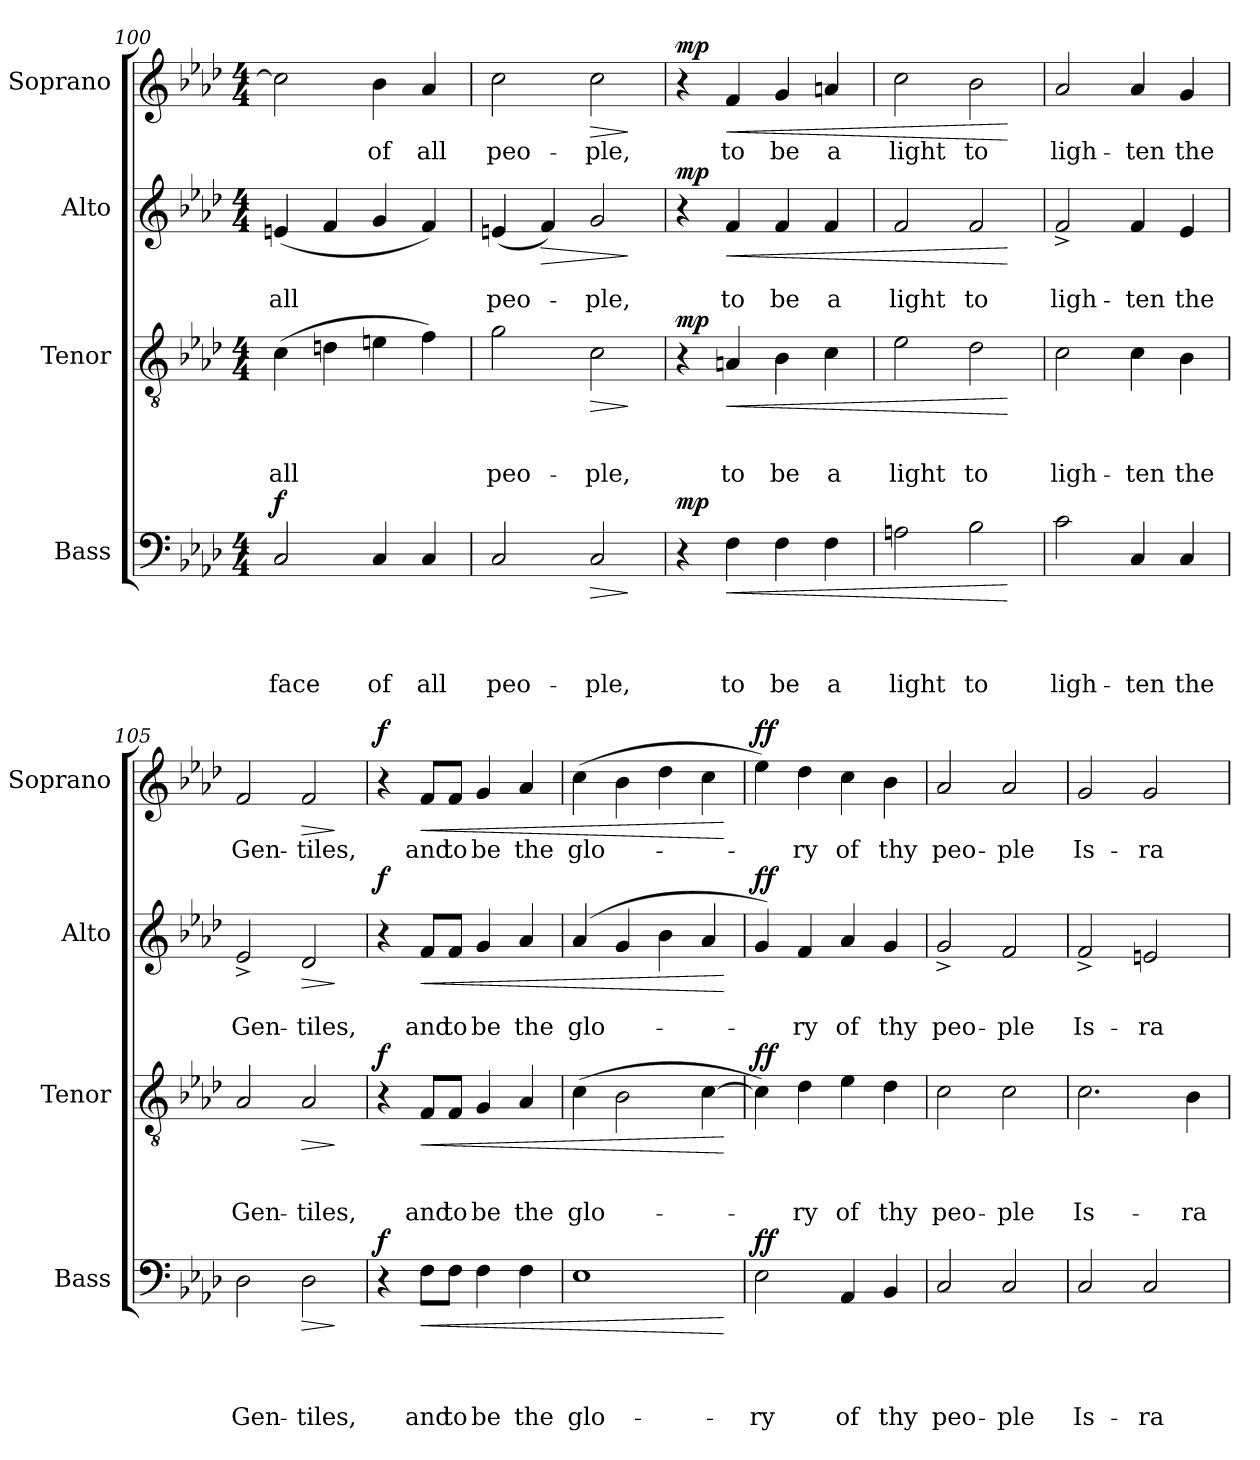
**kern	**text	**text	**text	**text	**dynam	**kern	**text	**text	**text	**dynam	**kern	**text	**text	**dynam	**kern	**text	**dynam
*part4	*part4	*part4	*part4	*part4	*part4	*part3	*part3	*part3	*part3	*part3	*part2	*part2	*part2	*part2	*part1	*part1	*part1
*staff4	*staff4	*staff4	*staff4	*staff4	*staff4	*staff3	*staff3	*staff3	*staff3	*staff3	*staff2	*staff2	*staff2	*staff2	*staff1	*staff1	*staff1
*I"Bass	*	*	*	*	*	*I"Tenor	*	*	*	*	*I"Alto	*	*	*	*I"Soprano	*	*
*I'Bass	*	*	*	*	*	*I'Tenor	*	*	*	*	*I'Alto	*	*	*	*I'Soprano	*	*
*clefF4	*	*	*	*	*	*clefGv2	*	*	*	*	*clefG2	*	*	*	*clefG2	*	*
*k[b-e-a-d-]	*	*	*	*	*	*k[b-e-a-d-]	*	*	*	*	*k[b-e-a-d-]	*	*	*	*k[b-e-a-d-]	*	*
*A-:	*	*	*	*	*	*A-:	*	*	*	*	*A-:	*	*	*	*A-:	*	*
*M4/4	*	*	*	*	*	*M4/4	*	*	*	*	*M4/4	*	*	*	*M4/4	*	*
=100	=100	=100	=100	=100	=100	=100	=100	=100	=100	=100	=100	=100	=100	=100	=100	=100	=100
!	!	!	!	!LO:LY:b	!LO:DY:a	!	!	!	!LO:LY:b	!	!	!	!LO:LY:b	!	!	!	!
2C/	.	.	.	face	f	(>4c\	.	.	all	.	(<4en/	.	all	.	2cc\]	.	.
.	.	.	.	.	.	4dn\	.	.	.	.	4f/	.	.	.	.	.	.
!	!	!	!	!LO:LY:b	!	!	!	!	!	!	!	!	!	!	!	!LO:LY:b	!
4C/	.	.	.	of	.	4en\	.	.	.	.	4g/	.	.	.	4b-\	of	.
!	!	!	!	!LO:LY:b	!	!	!	!	!	!	!	!	!	!	!	!LO:LY:b	!
4C/	.	.	.	all	.	4f\)	.	.	.	.	4f/)	.	.	.	4a-/	all	.
=101	=101	=101	=101	=101	=101	=101	=101	=101	=101	=101	=101	=101	=101	=101	=101	=101	=101
!	!	!	!	!LO:LY:b	!	!	!	!	!LO:LY:b	!	!	!	!LO:LY:b	!	!	!LO:LY:b	!
2C/	.	.	.	peo-	.	2g\	.	.	peo-	.	(<4en/	.	peo-	.	2cc\	peo-	.
!	!	!	!	!	!	!	!	!	!	!	!	!	!	!LO:HP:b	!	!	!
.	.	.	.	.	.	.	.	.	.	.	4f/)	.	.	>	.	.	.
!	!	!	!	!LO:LY:b	!LO:HP:b	!	!	!	!LO:LY:b	!LO:HP:b	!	!	!LO:LY:b	!	!	!LO:LY:b	!LO:HP:b
2C/	.	.	.	-ple,	>	2c\	.	.	-ple,	>	2g/	.	-ple,	.	2cc\	-ple,	>
.	.	.	.	.	]	.	.	.	.	]	.	.	.	]	.	.	]
!!LO:LB:g=z
=102	=102	=102	=102	=102	=102	=102	=102	=102	=102	=102	=102	=102	=102	=102	=102	=102	=102
!	!	!	!	!	!LO:DY:a	!	!	!	!	!LO:DY:a	!	!	!	!LO:DY:a	!	!	!LO:DY:a
4r	.	.	.	.	mp	4r	.	.	.	mp	4r	.	.	mp	4r	.	mp
!	!	!	!	!LO:LY:b	!LO:HP:b	!	!	!	!LO:LY:b	!LO:HP:b	!	!	!LO:LY:b	!LO:HP:b	!	!LO:LY:b	!LO:HP:b
4F\	.	.	.	to	<	4An/	.	.	to	<	4f/	.	to	<	4f/	to	<
!	!	!	!	!LO:LY:b	!	!	!	!	!LO:LY:b	!	!	!	!LO:LY:b	!	!	!LO:LY:b	!
4F\	.	.	.	be	.	4B-\	.	.	be	.	4f/	.	be	.	4g/	be	.
!	!	!	!	!LO:LY:b	!	!	!	!	!LO:LY:b	!	!	!	!LO:LY:b	!	!	!LO:LY:b	!
4F\	.	.	.	a	.	4c\	.	.	a	.	4f/	.	a	.	4an/	a	.
=103	=103	=103	=103	=103	=103	=103	=103	=103	=103	=103	=103	=103	=103	=103	=103	=103	=103
!	!	!	!	!LO:LY:b	!	!	!	!	!LO:LY:b	!	!	!	!LO:LY:b	!	!	!LO:LY:b	!
2An\	.	.	.	light	.	2e-\	.	.	light	.	2f/	.	light	.	2cc\	light	.
!	!	!	!	!LO:LY:b	!	!	!	!	!LO:LY:b	!	!	!	!LO:LY:b	!	!	!LO:LY:b	!
2B-\	.	.	.	to	.	2d-\	.	.	to	.	2f/	.	to	.	2b-\	to	.
.	.	.	.	.	[	.	.	.	.	[	.	.	.	[	.	.	[
=104	=104	=104	=104	=104	=104	=104	=104	=104	=104	=104	=104	=104	=104	=104	=104	=104	=104
!	!	!	!	!LO:LY:b	!	!	!	!	!LO:LY:b	!	!	!	!LO:LY:b	!	!	!LO:LY:b	!
2c\	.	.	.	ligh-	.	2c\	.	.	ligh-	.	2f^</	.	ligh-	.	2a-/	ligh-	.
!	!	!	!	!LO:LY:b	!	!	!	!	!LO:LY:b	!	!	!	!LO:LY:b	!	!	!LO:LY:b	!
4C/	.	.	.	-ten	.	4c\	.	.	-ten	.	4f/	.	-ten	.	4a-/	-ten	.
!	!	!	!	!LO:LY:b	!	!	!	!	!LO:LY:b	!	!	!	!LO:LY:b	!	!	!LO:LY:b	!
4C/	.	.	.	the	.	4B-\	.	.	the	.	4e-/	.	the	.	4g/	the	.
=105	=105	=105	=105	=105	=105	=105	=105	=105	=105	=105	=105	=105	=105	=105	=105	=105	=105
!	!	!	!	!LO:LY:b	!	!	!	!	!LO:LY:b	!	!	!	!LO:LY:b	!	!	!LO:LY:b	!
2D-\	.	.	.	Gen-	.	2A-/	.	.	Gen-	.	2e-^</	.	Gen-	.	2f/	Gen-	.
!	!	!	!	!LO:LY:b	!LO:HP:b	!	!	!	!LO:LY:b	!LO:HP:b	!	!	!LO:LY:b	!LO:HP:b	!	!LO:LY:b	!LO:HP:b
2D-\	.	.	.	-tiles,	>	2A-/	.	.	-tiles,	>	2d-/	.	-tiles,	>	2f/	-tiles,	>
.	.	.	.	.	]	.	.	.	.	]	.	.	.	]	.	.	]
=106	=106	=106	=106	=106	=106	=106	=106	=106	=106	=106	=106	=106	=106	=106	=106	=106	=106
!	!	!	!	!	!LO:DY:b	!	!	!	!	!LO:DY:b	!	!	!	!LO:DY:b	!	!	!LO:DY:b
4r	.	.	.	.	f	4r	.	.	.	f	4r	.	.	f	4r	.	f
!	!	!	!	!LO:LY:b	!LO:HP:b	!	!	!	!LO:LY:b	!LO:HP:b	!	!	!LO:LY:b	!LO:HP:b	!	!LO:LY:b	!LO:HP:b
8F\L	.	.	.	and	<	8F/L	.	.	and	<	8f/L	.	and	<	8f/L	and	<
!	!	!	!	!LO:LY:b	!	!	!	!	!LO:LY:b	!	!	!	!LO:LY:b	!	!	!LO:LY:b	!
8F\J	.	.	.	to	.	8F/J	.	.	to	.	8f/J	.	to	.	8f/J	to	.
!	!	!	!	!LO:LY:b	!	!	!	!	!LO:LY:b	!	!	!	!LO:LY:b	!	!	!LO:LY:b	!
4F\	.	.	.	be	.	4G/	.	.	be	.	4g/	.	be	.	4g/	be	.
!	!	!	!	!LO:LY:b	!	!	!	!	!LO:LY:b	!	!	!	!LO:LY:b	!	!	!LO:LY:b	!
4F\	.	.	.	the	.	4A-/	.	.	the	.	4a-/	.	the	.	4a-/	the	.
=107	=107	=107	=107	=107	=107	=107	=107	=107	=107	=107	=107	=107	=107	=107	=107	=107	=107
!	!	!	!	!LO:LY:b	!	!	!	!	!LO:LY:b	!	!	!	!LO:LY:b	!	!	!LO:LY:b	!
1E-	.	.	.	glo-	.	(>4c\	.	.	glo-	.	(<4a-/	.	glo-	.	(>4cc\	glo-	.
.	.	.	.	.	.	2B-\	.	.	.	.	4g/	.	.	.	4b-\	.	.
.	.	.	.	.	.	.	.	.	.	.	4b-\	.	.	.	4dd-\	.	.
.	.	.	.	.	.	[>4c\	.	.	.	.	4a-/	.	.	.	4cc\	.	.
.	.	.	.	.	[	.	.	.	.	[	.	.	.	[	.	.	[
=108	=108	=108	=108	=108	=108	=108	=108	=108	=108	=108	=108	=108	=108	=108	=108	=108	=108
!	!	!	!	!LO:LY:b	!LO:DY:a	!	!	!	!	!LO:DY:a	!	!	!	!LO:DY:a	!	!	!LO:DY:a
2E-\	.	.	.	-ry	ff	4c\])	.	.	.	ff	4g/)	.	.	ff	4ee-\)	.	ff
!	!	!	!	!	!	!	!	!	!LO:LY:b	!	!	!	!LO:LY:b	!	!	!LO:LY:b	!
.	.	.	.	.	.	4d-\	.	.	-ry	.	4f/	.	-ry	.	4dd-\	-ry	.
!	!	!	!	!LO:LY:b	!	!	!	!	!LO:LY:b	!	!	!	!LO:LY:b	!	!	!LO:LY:b	!
4AA-/	.	.	.	of	.	4e-\	.	.	of	.	4a-/	.	of	.	4cc\	of	.
!	!	!	!	!LO:LY:b	!	!	!	!	!LO:LY:b	!	!	!	!LO:LY:b	!	!	!LO:LY:b	!
4BB-/	.	.	.	thy	.	4d-\	.	.	thy	.	4g/	.	thy	.	4b-\	thy	.
!!LO:LB:g=z
=109	=109	=109	=109	=109	=109	=109	=109	=109	=109	=109	=109	=109	=109	=109	=109	=109	=109
!	!	!	!	!LO:LY:b	!	!	!	!	!LO:LY:b	!	!	!	!LO:LY:b	!	!	!LO:LY:b	!
2C/	.	.	.	peo-	.	2c\	.	.	peo-	.	2g^</	.	peo-	.	2a-/	peo-	.
!	!	!	!	!LO:LY:b	!	!	!	!	!LO:LY:b	!	!	!	!LO:LY:b	!	!	!LO:LY:b	!
2C/	.	.	.	-ple	.	2c\	.	.	-ple	.	2f/	.	-ple	.	2a-/	-ple	.
=110	=110	=110	=110	=110	=110	=110	=110	=110	=110	=110	=110	=110	=110	=110	=110	=110	=110
!	!	!	!	!LO:LY:b	!	!	!	!	!LO:LY:b	!	!	!	!LO:LY:b	!	!	!LO:LY:b	!
2C/	.	.	.	Is-	.	2.c\	.	.	Is-	.	2f^</	.	Is-	.	2g/	Is-	.
!	!	!	!	!LO:LY:b	!	!	!	!	!	!	!	!	!LO:LY:b	!	!	!LO:LY:b	!
2C/	.	.	.	-ra-	.	.	.	.	.	.	2en/	.	-ra-	.	2g/	-ra-	.
!	!	!	!	!	!	!	!	!	!LO:LY:b	!	!	!	!	!	!	!	!
.	.	.	.	.	.	4B-\	.	.	-ra-	.	.	.	.	.	.	.	.
=	=	=	=	=	=	=	=	=	=	=	=	=	=	=	=	=	=
*-	*-	*-	*-	*-	*-	*-	*-	*-	*-	*-	*-	*-	*-	*-	*-	*-	*-
